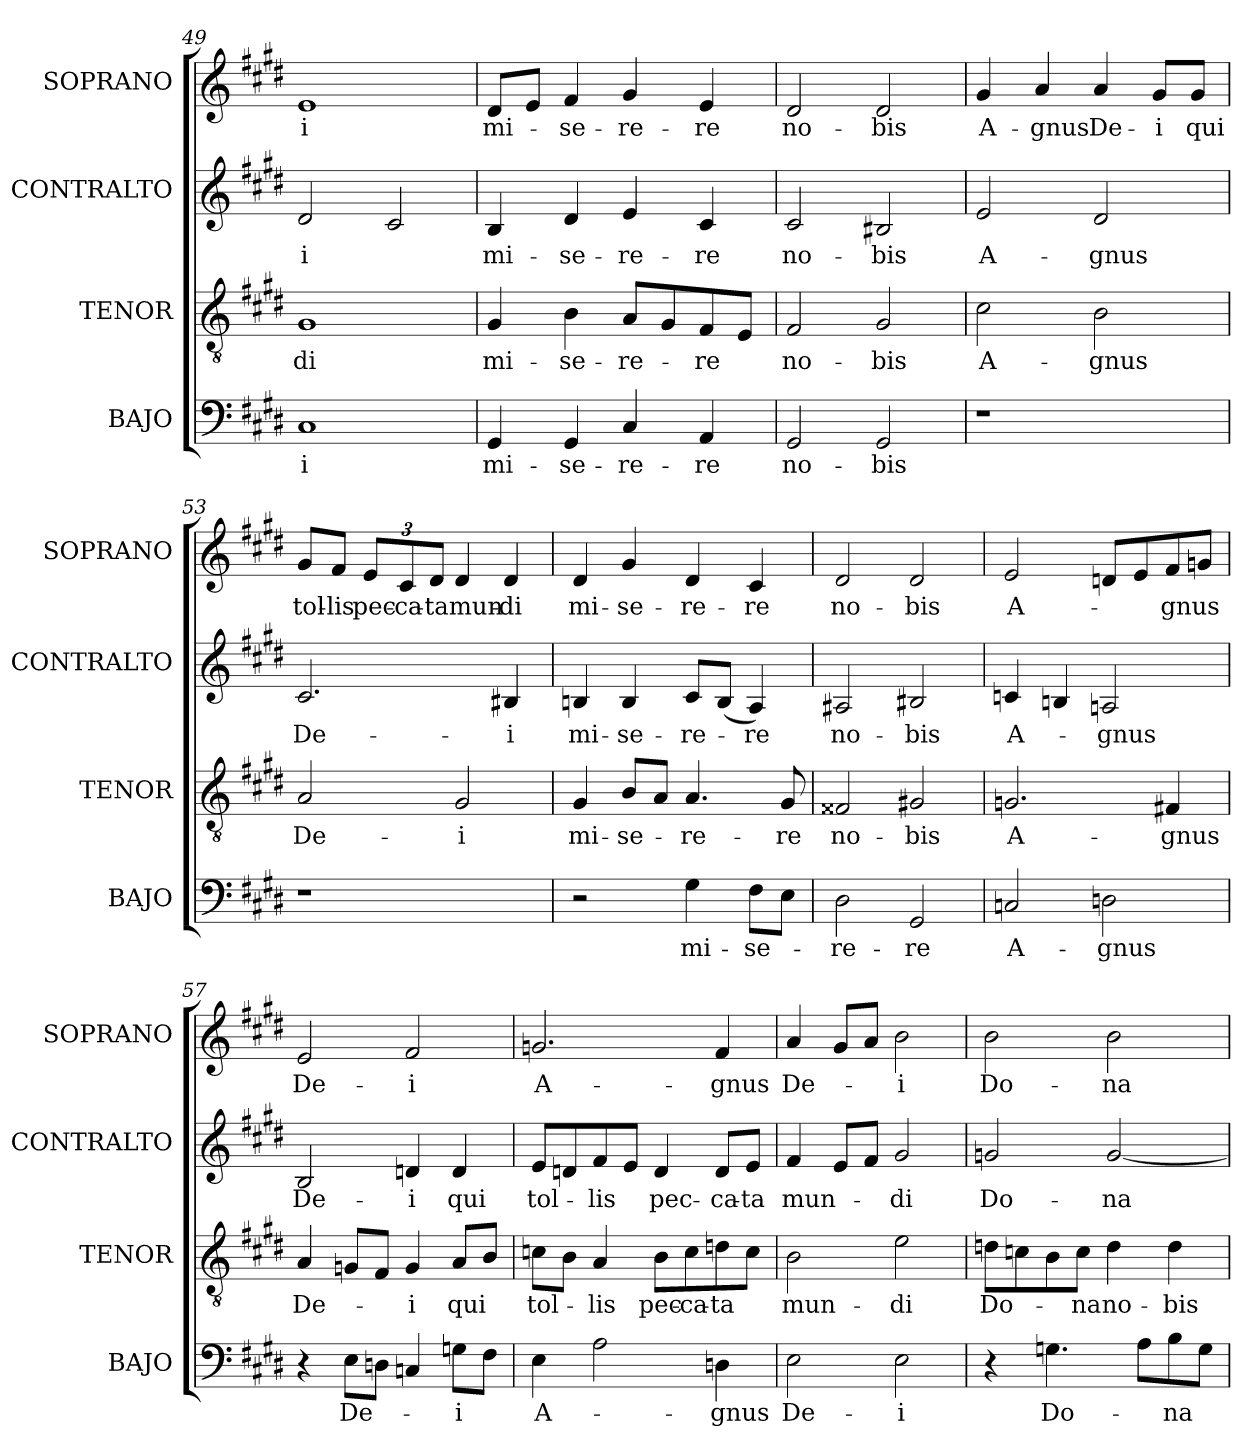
**kern	**text	**kern	**text	**kern	**text	**kern	**text
*part4	*part4	*part3	*part3	*part2	*part2	*part1	*part1
*staff4	*staff4	*staff3	*staff3	*staff2	*staff2	*staff1	*staff1
*I"BAJO	*	*I"TENOR	*	*I"CONTRALTO	*	*I"SOPRANO	*
*I'BAJO	*	*I'TENOR	*	*I'CONTRALTO	*	*I'SOPRANO	*
*clefF4	*	*clefGv2	*	*clefG2	*	*clefG2	*
*k[f#c#g#d#]	*	*k[f#c#g#d#]	*	*k[f#c#g#d#]	*	*k[f#c#g#d#]	*
*E:	*	*E:	*	*E:	*	*E:	*
=49	=49	=49	=49	=49	=49	=49	=49
!	!LO:LY:b:rj	!	!LO:LY:b:cj	!	!LO:LY:b:rj	!	!LO:LY:b:rj
1C#	-i	1G#	-di	2d#/	-i	1e	-i
.	.	.	.	2c#/	.	.	.
!!LO:LB:g=z
=50	=50	=50	=50	=50	=50	=50	=50
!	!LO:LY:b:cj	!	!LO:LY:b:cj	!	!LO:LY:b:cj	!	!LO:LY:b:cj
4GG#/	mi-	4G#/	mi-	4B/	mi-	8d#/L	mi-
.	.	.	.	.	.	8e/J	.
!	!LO:LY:b	!	!LO:LY:b	!	!LO:LY:b	!	!LO:LY:b
4GG#/	-se-	4B\	-se-	4d#/	-se-	4f#/	-se-
!	!LO:LY:b:rj	!	!LO:LY:b:rj	!	!LO:LY:b:rj	!	!LO:LY:b:rj
4C#/	-re-	8A/L	-re-	4e/	-re-	4g#/	-re-
.	.	8G#/	.	.	.	.	.
!	!LO:LY:b:cj	!	!LO:LY:b:cj	!	!LO:LY:b:cj	!	!LO:LY:b:cj
4AA/	-re	8F#/	-re	4c#/	-re	4e/	-re
.	.	8E/J	.	.	.	.	.
=51	=51	=51	=51	=51	=51	=51	=51
!	!LO:LY:b:cj	!	!LO:LY:b:cj	!	!LO:LY:b:cj	!	!LO:LY:b:cj
2GG#/	no-	2F#/	no-	2c#/	no-	2d#/	no-
!	!LO:LY:b:cj	!	!LO:LY:b:cj	!	!LO:LY:b:cj	!	!LO:LY:b:cj
2GG#/	-bis	2G#/	-bis	2B#X/	-bis	2d#/	-bis
=52	=52	=52	=52	=52	=52	=52	=52
!	!	!	!LO:LY:b:cj	!	!LO:LY:b:cj	!	!LO:LY:b
1r	.	2c#\	A-	2e/	A-	4g#/	A-
!	!	!	!	!	!	!	!LO:LY:b:cj
.	.	.	.	.	.	4a/	-gnus
!	!	!	!LO:LY:b:cj	!	!LO:LY:b:cj	!	!LO:LY:b:cj
.	.	2B\	-gnus	2d#/	-gnus	4a/	De-
!	!	!	!	!	!	!	!LO:LY:b:rj
.	.	.	.	.	.	8g#/L	-i
!	!	!	!	!	!	!	!LO:LY:b:cj
.	.	.	.	.	.	8g#/J	qui
=53	=53	=53	=53	=53	=53	=53	=53
!	!	!	!LO:LY:b:cj	!	!LO:LY:b:cj	!	!LO:LY:b
1r	.	2A/	De-	2.c#/	De-	8g#/L	tol-
!	!	!	!	!	!	!	!LO:LY:b:rj
.	.	.	.	.	.	8f#/J	-lis
*	*	*	*	*	*	*Xbrackettup	*
!	!	!	!	!	!	!	!LO:LY:b
.	.	.	.	.	.	12e/L	pec-
!	!	!	!	!	!	!	!LO:LY:b:cj
.	.	.	.	.	.	12c#/	-ca-
!	!	!	!	!	!	!	!LO:LY:b:rj
.	.	.	.	.	.	12d#/J	-ta
!	!	!	!LO:LY:b:cj	!	!	!	!LO:LY:b:cj
.	.	2G#/	-i	.	.	4d#/	mun-
!	!	!	!	!	!LO:LY:b:cj	!	!LO:LY:b:rj
.	.	.	.	4B#X/	-i	4d#/	-di
=54	=54	=54	=54	=54	=54	=54	=54
!	!	!	!LO:LY:b	!	!LO:LY:b	!	!LO:LY:b
2r	.	4G#/	mi-	4Bn/	mi-	4d#/	mi-
!	!	!	!LO:LY:b:rj	!	!LO:LY:b:rj	!	!LO:LY:b:rj
.	.	8B/L	-se-	4B/	-se-	4g#/	-se-
.	.	8A/J	.	.	.	.	.
!	!LO:LY:b:cj	!	!LO:LY:b:cj	!	!LO:LY:b:cj	!	!LO:LY:b:cj
4G#\	mi-	4.A/	-re-	8c#/L	-re-	4d#/	-re-
.	.	.	.	(>8B/J	.	.	.
!	!LO:LY:b:cj	!	!	!	!LO:LY:b:cj	!	!LO:LY:b:cj
8F#\L	-se-	.	.	4A/)	-re	4c#/	-re
!	!	!	!LO:LY:b:rj	!	!	!	!
8E\J	.	8G#/	-re	.	.	.	.
!!LO:LB:g=z
=55	=55	=55	=55	=55	=55	=55	=55
!	!LO:LY:b:cj	!	!LO:LY:b:cj	!	!LO:LY:b:cj	!	!LO:LY:b:cj
2D#\	-re-	2F##X/	no-	2A#X/	no-	2d#/	no-
!	!LO:LY:b:cj	!	!LO:LY:b:cj	!	!LO:LY:b:cj	!	!LO:LY:b:cj
2GG#/	-re	2G#X/	-bis	2B#X/	-bis	2d#/	-bis
=56	=56	=56	=56	=56	=56	=56	=56
!	!LO:LY:b:cj	!	!LO:LY:b:cj	!	!LO:LY:b:cj	!	!LO:LY:b:cj
2Cn/	A-	2.Gn/	A-	4cn/	A-	2e/	A-
.	.	.	.	4Bn/	.	.	.
!	!LO:LY:b:cj	!	!	!	!LO:LY:b:cj	!	!
2Dn\	-gnus	.	.	2An/	-gnus	8dn/L	.
.	.	.	.	.	.	8e/	.
!	!	!	!LO:LY:b:cj	!	!	!	!LO:LY:b
.	.	4F#X/	-gnus	.	.	8f#/	-gnus
.	.	.	.	.	.	8gn/J	.
=57	=57	=57	=57	=57	=57	=57	=57
!	!	!	!LO:LY:b	!	!LO:LY:b:cj	!	!LO:LY:b:cj
4r	.	4A/	De-	2B/	De-	2e/	De-
!	!LO:LY:b	!	!	!	!	!	!
8E\L	De-	8Gn/L	.	.	.	.	.
8Dn\J	.	8F#/J	.	.	.	.	.
!	!	!	!LO:LY:b:cj	!	!LO:LY:b:cj	!	!LO:LY:b:cj
4Cn/	.	4G/	-i	4dn/	-i	2f#/	-i
!	!LO:LY:b:rj	!	!LO:LY:b	!	!LO:LY:b:cj	!	!
8Gn\L	-i	8A/L	qui	4d/	qui	.	.
8F#\J	.	8B/J	.	.	.	.	.
=58	=58	=58	=58	=58	=58	=58	=58
!	!LO:LY:b:cj	!	!LO:LY:b:cj	!	!LO:LY:b:cj	!	!LO:LY:b:cj
4E\	A-	8cn\L	tol-	8e/L	tol-	2.gn/	A-
.	.	8B\J	.	8dn/	.	.	.
!	!	!	!LO:LY:b:cj	!	!LO:LY:b:cj	!	!
2A\	.	4A/	-lis	8f#/	-lis	.	.
.	.	.	.	8e/J	.	.	.
!	!	!	!LO:LY:b	!	!LO:LY:b:cj	!	!
.	.	8B\L	pec-	4d/	pec-	.	.
!	!	!	!LO:LY:b:cj	!	!	!	!
.	.	8c\	-ca-	.	.	.	.
!	!LO:LY:b:cj	!	!LO:LY:b:cj	!	!LO:LY:b	!	!LO:LY:b:cj
4Dn\	-gnus	8dn\	-ta	8d/L	-ca-	4f#/	-gnus
!	!	!	!	!	!LO:LY:b:rj	!	!
.	.	8c\J	.	8e/J	-ta	.	.
=59	=59	=59	=59	=59	=59	=59	=59
!	!LO:LY:b:cj	!	!LO:LY:b:cj	!	!LO:LY:b	!	!LO:LY:b
2E\	De-	2B\	mun-	4f#/	mun-	4a/	De-
.	.	.	.	8e/L	.	8g#/L	.
.	.	.	.	8f#/J	.	8a/J	.
!	!LO:LY:b:cj	!	!LO:LY:b:cj	!	!LO:LY:b:cj	!	!LO:LY:b:cj
2E\	-i	2e\	-di	2g#/	-di	2b\	-i
!!LO:PB:g=z
=60	=60	=60	=60	=60	=60	=60	=60
!	!	!	!LO:LY:b	!	!LO:LY:b:cj	!	!LO:LY:b:cj
4r	.	8dn\L	Do-	2gn/	Do-	2b\	Do-
.	.	8cn\	.	.	.	.	.
!	!LO:LY:b	!	!	!	!	!	!
4.Gn\	Do-	8B\	.	.	.	.	.
!	!	!	!LO:LY:b:cj	!	!	!	!
.	.	8c\J	-na	.	.	.	.
!	!	!	!LO:LY:b:cj	!	!LO:LY:b:cj	!	!LO:LY:b:cj
.	.	4d\	no-	[<2g/	-na	2b\	-na
8A\L	.	.	.	.	.	.	.
!	!LO:LY:b:cj	!	!LO:LY:b:cj	!	!	!	!
8B\	-na	4d\	-bis	.	.	.	.
8G\J	.	.	.	.	.	.	.
=	=	=	=	=	=	=	=
*-	*-	*-	*-	*-	*-	*-	*-
